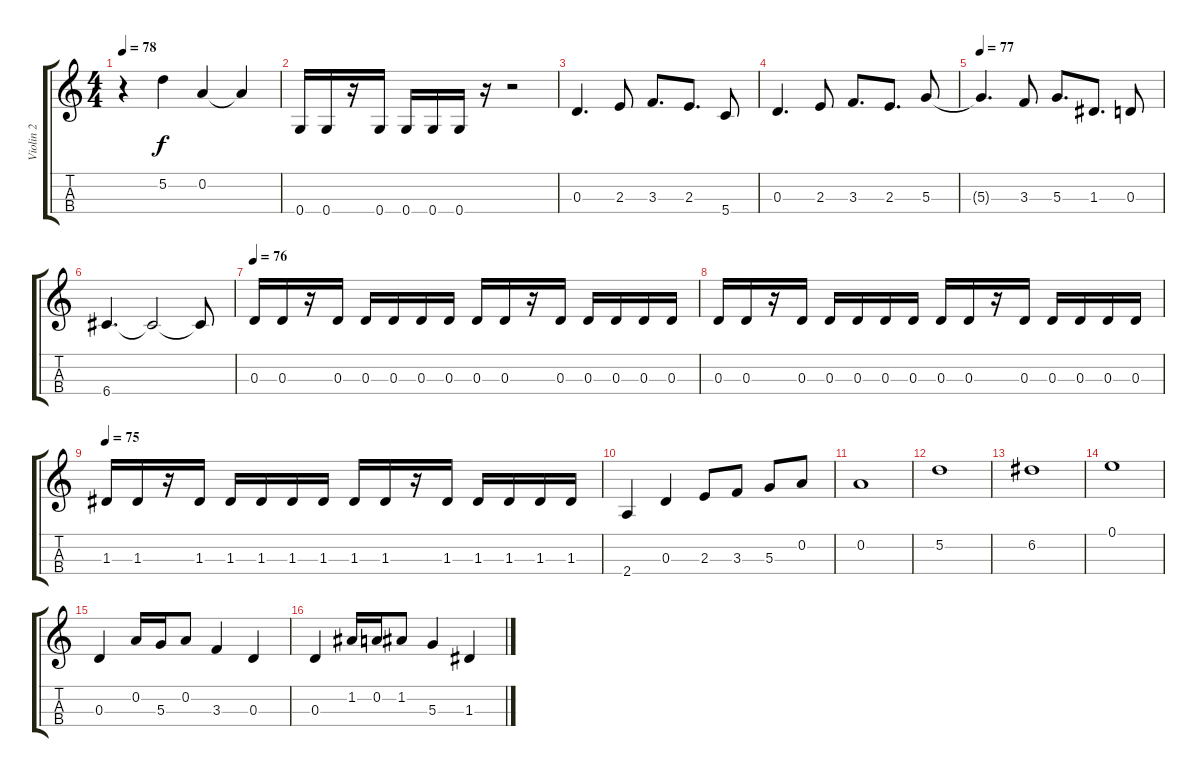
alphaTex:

\track ("Violin 2" "Violin 2") {instrument violin}
\staff {score tabs}
\tuning (E5 A4 D4 G3) {hide}
\ts (4 4)
\tempo 78
\clef g2
\ks c
r.4{dy f} 5.2.4 0.2.4{volume 4} 0.2{t}.4 |
0.4.16{volume 12} 0.4.16 r.16 0.4.16 0.4.16 0.4.16 0.4.16 r.16 r.2 |
0.3.4{d volume 5} 2.3.8 3.3.8{d} 2.3.8{d} 5.4.8 |
0.3.4{d} 2.3.8 3.3.8{d} 2.3.8{d} 5.3.8 |
\tempo 77
5.3{t}.4{d} 3.3.8 5.3.8{d} 1.3.8{d} 0.3.8 |
6.4.4{d} 6.4{t}.2{volume 2} 6.4{t}.8 |
\tempo 76
0.3.16{volume 8} 0.3.16 r.16 0.3.16 0.3.16 0.3.16 0.3.16 0.3.16 0.3.16 0.3.16 r.16 0.3.16 0.3.16 0.3.16 0.3.16 0.3.16 |
0.3.16 0.3.16 r.16 0.3.16 0.3.16 0.3.16 0.3.16 0.3.16 0.3.16 0.3.16 r.16 0.3.16 0.3.16 0.3.16 0.3.16 0.3.16 |
\tempo 75
1.3.16 1.3.16 r.16 1.3.16 1.3.16 1.3.16 1.3.16 1.3.16 1.3.16 1.3.16 r.16 1.3.16 1.3.16 1.3.16 1.3.16 1.3.16 |
2.4.4{volume 11} 0.3.4 2.3.8 3.3.8 5.3.8 0.2.8 |
0.2.1{volume 8} |
5.2.1 |
6.2.1 |
0.1.1 |
0.3.4{volume 11} 0.2.16 5.3.16 0.2.8 3.3.4 0.3.4 |
0.3.4 1.2.16 0.2.16 1.2.8 5.3.4 1.3.4
